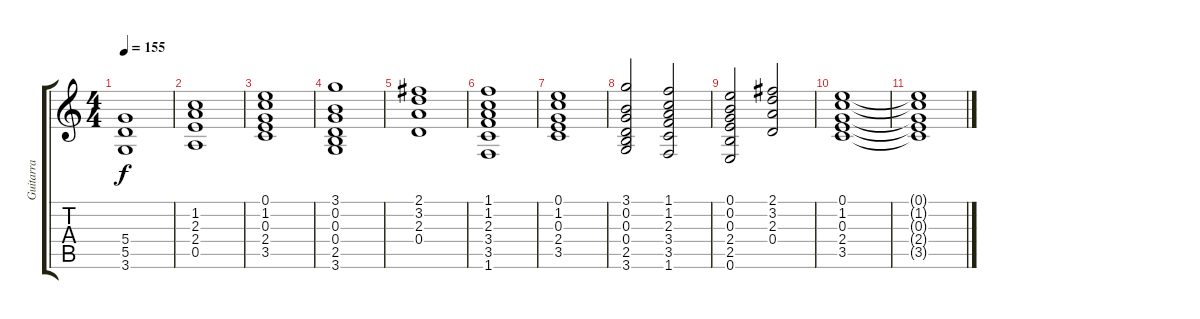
\track ("Guitarra" "Guitarra") {instrument acousticguitarsteel}
\staff {score tabs}
\tuning (E4 B3 G3 D3 A2 E2) {hide}
\ts (4 4)
\tempo 155
\clef g2
\ks c
(5.4{t} 5.5{t} 3.6{t}).1{dy f} |
(1.2 2.3 2.4 0.5).1{volume 10} |
(0.1 1.2 0.3 2.4 3.5).1 |
(3.1 0.2 0.3 0.4 2.5 3.6).1 |
(2.1 3.2 2.3 0.4).1 |
(1.1 1.2 2.3 3.4 3.5 1.6).1 |
(0.1 1.2 0.3 2.4 3.5).1 |
(3.1 0.2 0.3 0.4 2.5 3.6).2 (1.1 1.2 2.3 3.4 3.5 1.6).2 |
(0.1 0.2 0.3 2.4 2.5 0.6).2 (2.1 3.2 2.3 0.4).2 |
(0.1 1.2 0.3 2.4 3.5).1 |
(0.1{t} 1.2{t} 0.3{t} 2.4{t} 3.5{t}).1
